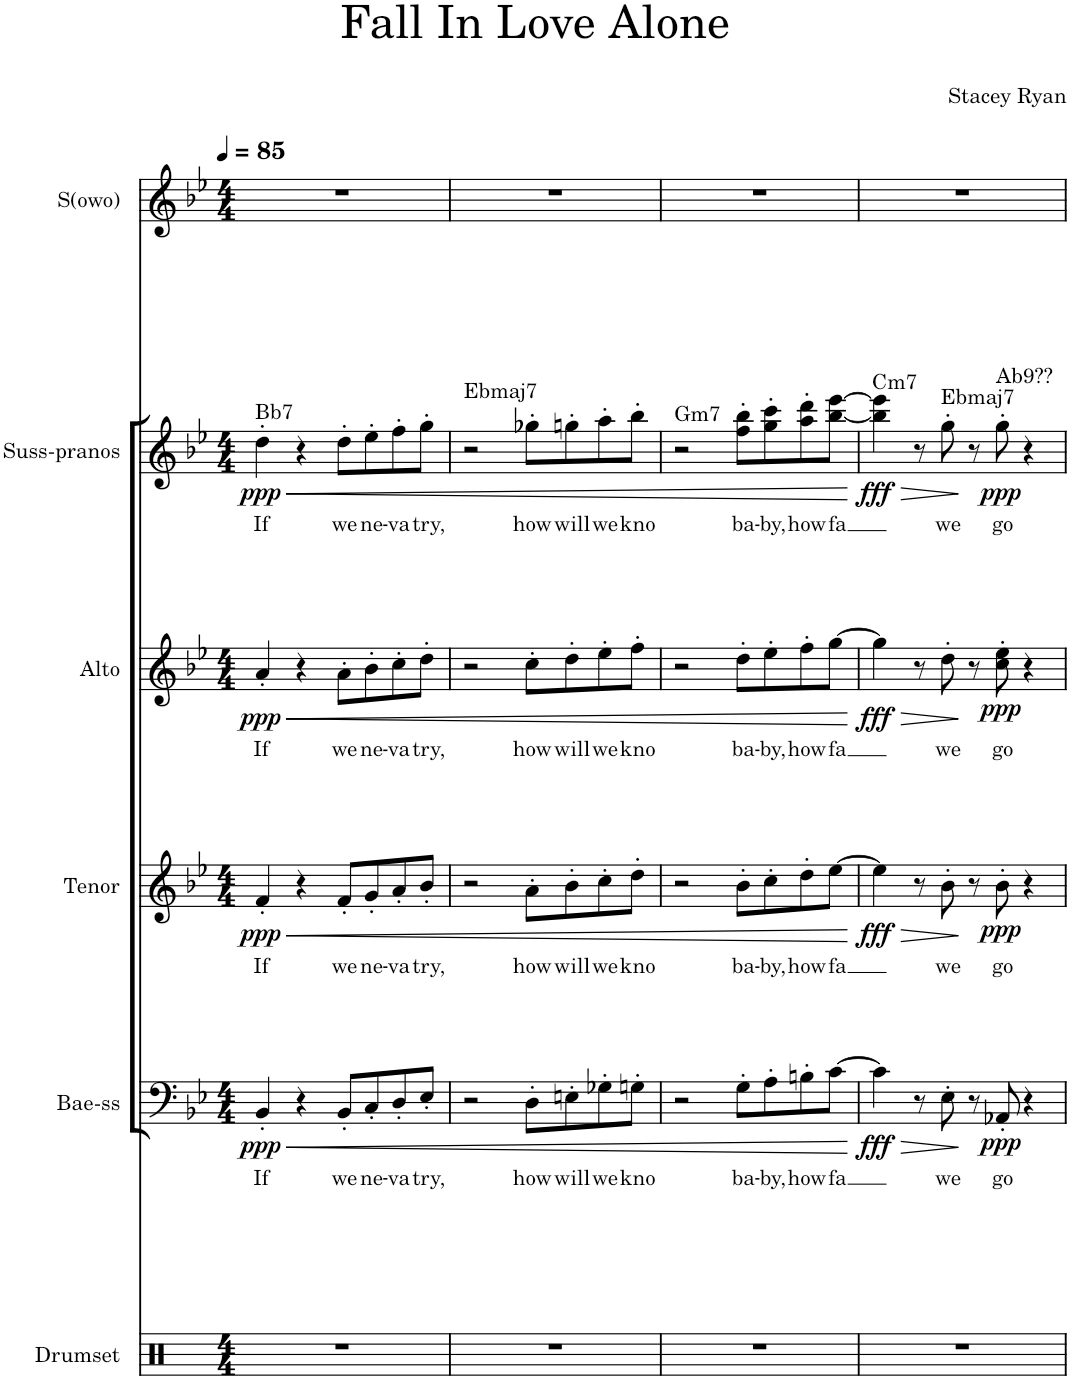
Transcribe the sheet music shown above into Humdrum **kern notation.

**kern	**kern	**text	**dynam	**kern	**text	**dynam	**kern	**text	**dynam	**kern	**text	**dynam	**kern
*part6	*part5	*part5	*part5	*part4	*part4	*part4	*part3	*part3	*part3	*part2	*part2	*part2	*part1
*staff6	*staff5	*staff5	*staff5	*staff4	*staff4	*staff4	*staff3	*staff3	*staff3	*staff2	*staff2	*staff2	*staff1
*I"Drumset	*I"Bae-ss	*	*	*I"Tenor	*	*	*I"Alto	*	*	*I"Suss-pranos	*	*	*I"S(owo)
*I'D. Set	*I'B.	*	*	*I'T.	*	*	*I'A.	*	*	*I'S.	*	*	*I'So.
*clefX	*clefF4	*	*	*clefG2	*	*	*clefG2	*	*	*clefG2	*	*	*clefG2
*k[]	*k[b-e-]	*	*	*k[b-e-]	*	*	*k[b-e-]	*	*	*k[b-e-]	*	*	*k[b-e-]
*M4/4	*M4/4	*	*	*M4/4	*	*	*M4/4	*	*	*M4/4	*	*	*M4/4
*MM85	*MM85	*	*	*MM85	*	*	*MM85	*	*	*MM85	*	*	*MM85
=1	=1	=1	=1	=1	=1	=1	=1	=1	=1	=1	=1	=1	=1
!	!	!	!	!	!	!	!	!	!	!LO:TX:a:t=Bb7	!	!	!
!	!	!LO:LY:b	!LO:HP:b	!	!LO:LY:b	!LO:HP:b	!	!LO:LY:b	!LO:HP:b	!	!LO:LY:b	!LO:HP:b	!
!	!	!	!LO:DY:n=1:b	!	!	!LO:DY:n=1:b	!	!	!LO:DY:n=1:b	!	!	!LO:DY:n=1:b	!
1r	4BB-'/	If	< ppp	4f'/	If	< ppp	4a'/	If	< ppp	4dd'\	If	< ppp	1r
.	4r	.	.	4r	.	.	4r	.	.	4r	.	.	.
!	!	!LO:LY:b	!	!	!LO:LY:b	!	!	!LO:LY:b	!	!	!LO:LY:b	!	!
.	8BB-'/L	we	.	8f'/L	we	.	8a'\L	we	.	8dd'\L	we	.	.
!	!	!LO:LY:b	!	!	!LO:LY:b	!	!	!LO:LY:b	!	!	!LO:LY:b	!	!
.	8C'/	ne-	.	8g'/	ne-	.	8b-'\	ne-	.	8ee-'\	ne-	.	.
!	!	!LO:LY:b	!	!	!LO:LY:b	!	!	!LO:LY:b	!	!	!LO:LY:b	!	!
.	8D'/	-va	.	8a'/	-va	.	8cc'\	-va	.	8ff'\	-va	.	.
!	!	!LO:LY:b	!	!	!LO:LY:b	!	!	!LO:LY:b	!	!	!LO:LY:b	!	!
.	8E-'/J	try,	.	8b-'/J	try,	.	8dd'\J	try,	.	8gg'\J	-try,	.	.
=2	=2	=2	=2	=2	=2	=2	=2	=2	=2	=2	=2	=2	=2
!	!	!	!	!	!	!	!	!	!	!LO:TX:a:t=Ebmaj7	!	!	!
1r	2r	.	.	2r	.	.	2r	.	.	2r	.	.	1r
!	!	!LO:LY:b	!	!	!LO:LY:b	!	!	!LO:LY:b	!	!	!LO:LY:b	!	!
.	8D'\L	how	.	8a'\L	how	.	8cc'\L	how	.	8gg-X'\L	how	.	.
!	!	!LO:LY:b	!	!	!LO:LY:b	!	!	!LO:LY:b	!	!	!LO:LY:b	!	!
.	8En'\	will	.	8b-'\	will	.	8dd'\	will	.	8ggn'\	will	.	.
!	!	!LO:LY:b	!	!	!LO:LY:b	!	!	!LO:LY:b	!	!	!LO:LY:b	!	!
.	8G-X'\	we	.	8cc'\	we	.	8ee-'\	we	.	8aa'\	we	.	.
!	!	!LO:LY:b	!	!	!LO:LY:b	!	!	!LO:LY:b	!	!	!LO:LY:b	!	!
.	8Gn'\J	kno	.	8dd'\J	kno	.	8ff'\J	kno	.	8bb-'\J	kno	.	.
=3	=3	=3	=3	=3	=3	=3	=3	=3	=3	=3	=3	=3	=3
!	!	!	!	!	!	!	!	!	!	!LO:TX:a:t=Gm7	!	!	!
1r	2r	.	.	2r	.	.	2r	.	.	2r	.	.	1r
!	!	!LO:LY:b	!	!	!LO:LY:b	!	!	!LO:LY:b	!	!	!LO:LY:b	!	!
.	8G'\L	ba-	.	8b-'\L	ba-	.	8dd'\L	ba-	.	8ff\' 8bb-\'L	ba-	.	.
!	!	!LO:LY:b	!	!	!LO:LY:b	!	!	!LO:LY:b	!	!	!LO:LY:b	!	!
.	8A'\	-by,	.	8cc'\	-by,	.	8ee-'\	-by,	.	8gg\' 8ccc\'	-by,	.	.
!	!	!LO:LY:b	!	!	!LO:LY:b	!	!	!LO:LY:b	!	!	!LO:LY:b	!	!
.	8Bn'\	how	.	8dd'\	how	.	8ff'\	how	.	8aa\' 8ddd\'	how	.	.
!	!	!LO:LY:b	!	!	!LO:LY:b	!	!	!LO:LY:b	!	!	!LO:LY:b	!	!
.	[8c\J	-fa	.	[8ee-\J	fa	.	[8gg\J	fa	.	[8bb-\ [8eee-\J	-fa	.	.
.	.	.	[	.	.	[	.	.	[	.	.	[	.
=4	=4	=4	=4	=4	=4	=4	=4	=4	=4	=4	=4	=4	=4
!	!	!	!	!	!	!	!	!	!	!LO:TX:a:t=Cm7	!	!	!
!	!	!	!LO:HP:b	!	!	!LO:HP:b	!	!	!LO:HP:b	!	!	!LO:HP:b	!
!	!	!	!LO:DY:n=1:b	!	!	!LO:DY:n=1:b	!	!	!LO:DY:n=1:b	!	!	!LO:DY:n=1:b	!
1r	4c\]	.	> fff	4ee-\]	.	> fff	4gg\]	.	> fff	4bb-\] 4eee-\]	.	> fff	1r
.	8r	.	.	8r	.	.	8r	.	.	8r	.	.	.
!	!	!	!	!	!	!	!	!	!	!LO:TX:a:t=Ebmaj7	!	!	!
!	!	!LO:LY:b	!	!	!LO:LY:b	!	!	!LO:LY:b	!	!	!LO:LY:b	!	!
.	8E-'\	we	.	8b-'\	we	.	8dd'\	we	.	8gg'\	we	.	.
.	8r	.	]	8r	.	]	8r	.	]	8r	.	]	.
!	!	!	!	!	!	!	!	!	!	!LO:TX:a:t=Ab9??	!	!	!
!	!	!LO:LY:b	!LO:DY:n=2:b	!	!LO:LY:b	!LO:DY:n=2:b	!	!LO:LY:b	!LO:DY:n=2:b	!	!LO:LY:b	!LO:DY:n=2:b	!
.	8AA-X'/	go	ppp	8b-'\	go	ppp	8cc\' 8ee-\'	go	ppp	8gg'\	go	ppp	.
.	4r	.	.	4r	.	.	4r	.	.	4r	.	.	.
=	=	=	=	=	=	=	=	=	=	=	=	=	=
*-	*-	*-	*-	*-	*-	*-	*-	*-	*-	*-	*-	*-	*-
